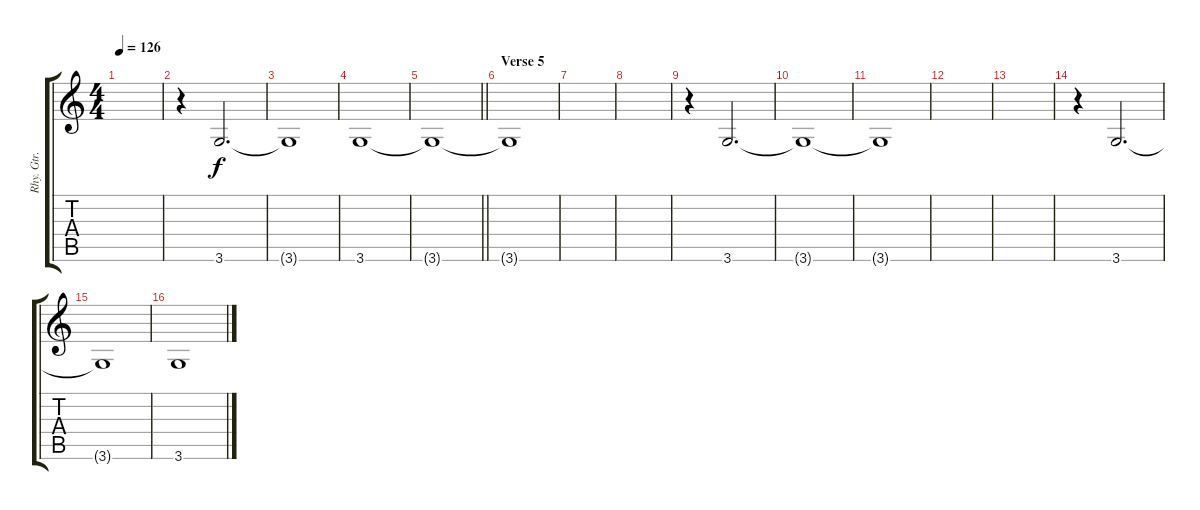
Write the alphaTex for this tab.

\track ("Rhy. Gtr." "Rhy. Gtr.") {instrument distortionguitar}
\staff {score tabs}
\tuning (E4 B3 G3 D3 A2 E2) {hide}
\ts (4 4)
\tempo 126
\clef g2
\ks c
|
r.4 3.6.2{d} |
3.6{t}.1 |
3.6.1 |
\barLineRight lightlight
3.6{t}.1 |
\section ("" "Verse 5")
3.6{t}.1 |
|
|
r.4 3.6.2{d} |
3.6{t}.1 |
3.6{t}.1 |
|
|
r.4 3.6.2{d} |
3.6{t}.1 |
3.6.1
